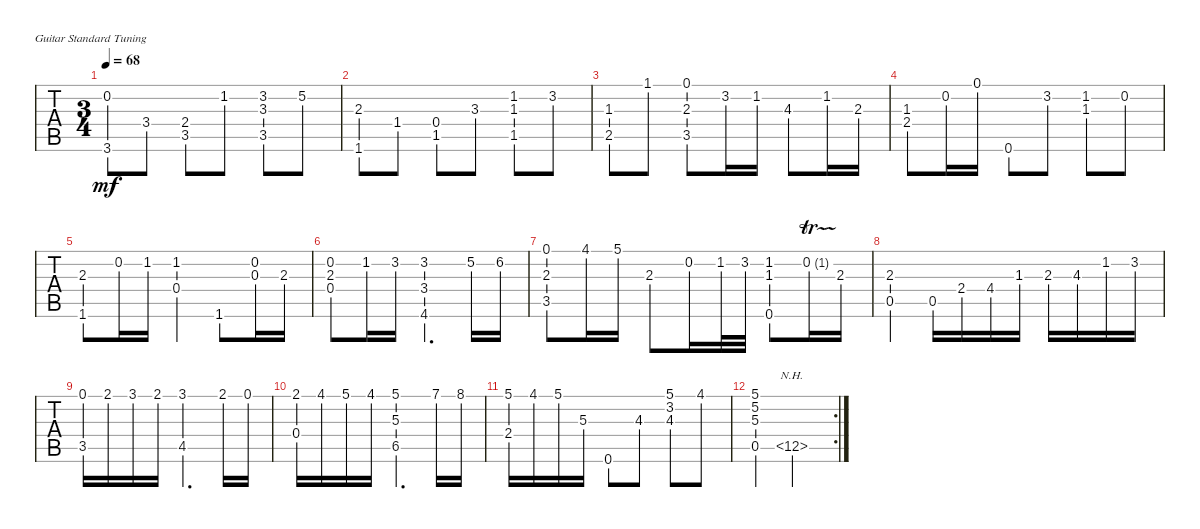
\bracketExtendMode groupsimilarinstruments
\singleTrackTrackNamePolicy hidden
\multiTrackTrackNamePolicy hidden
\firstSystemTrackNameOrientation horizontal
\otherSystemsTrackNameOrientation horizontal
\track ("Untitled" "N-Gt") {instrument acousticgrandpiano}
\staff {tabs}
\tuning (E4 B3 G3 D3 A2 E2)
\displaytranspose 12
\ts (3 4)
\tempo 68
\clef g2
\ks aminor
(0.2 3.6).8{dy mf} 3.4.8 (2.4 3.5).8 1.2.8 (3.2 3.3 3.5).8 5.2.8 |
(2.3 1.6).8 1.4.8 (0.4 1.5).8 3.3.8 (1.2 1.3 1.5).8 3.2.8 |
(1.3 2.5).8 1.1.8 (0.1 2.3 3.5).8 3.2.16 1.2.16 4.3.8 1.2.16 2.3.16 |
(1.3 2.4).8 0.2.16 0.1.16 0.6.8 3.2.8 (1.2 1.3).8 0.2.8 |
(2.3 1.6).8 0.2.16 1.2.16 (1.2 0.4).4 1.6.8 (0.2 0.3).16 2.3.16 |
(2.3 0.2 0.4).8 1.2.16 3.2.16 (3.2 3.4 4.6).4{d} 5.2.16 6.2.16 |
(0.1 2.3 3.5).8 4.1.16 5.1.16 2.3.8 0.2.16 1.2.32 3.2.32 (1.2 1.3 0.6).8 0.2{tr (1 16)}.16 2.3.16 |
(2.3 0.5).4 0.5.16 2.4.16 4.4.16 1.3.16 2.3.16 4.3.16 1.2.16 3.2.16 |
(0.1 3.5).16 2.1.16 3.1.16 2.1.16 (3.1 4.5).4{d} 2.1.16 0.1.16 |
(2.1 0.4).16 4.1.16 5.1.16 4.1.16 (5.1 5.3 6.5).4{d} 7.1.16 8.1.16 |
(5.1 2.4).16 4.1.16 5.1.16 5.3.16 0.6.8 4.3.8 (4.3 3.2 5.1).8 4.1.8 |
\rc 2
(5.1 5.2 5.3 0.5).4 12.5{nh}.2
